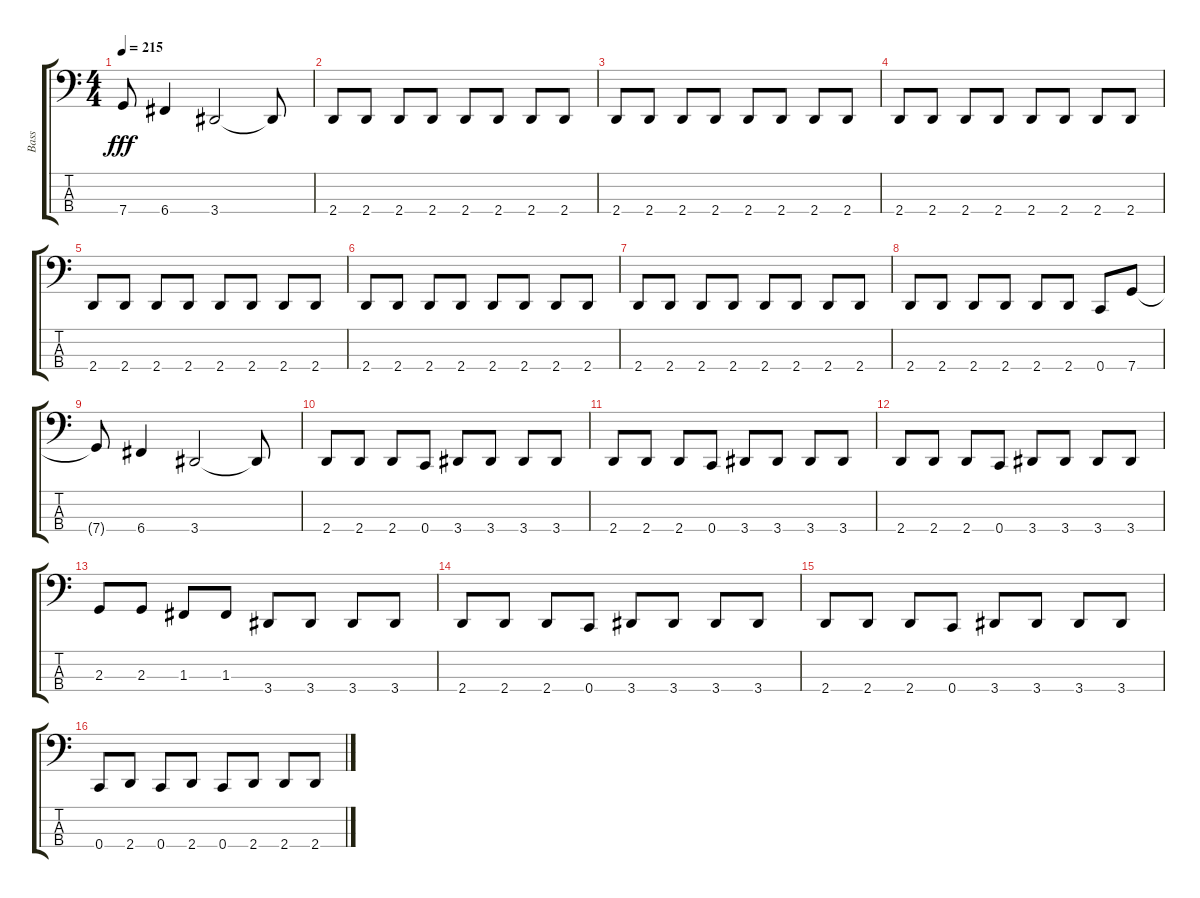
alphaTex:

\track ("Bass" "Bass") {instrument electricbassfinger}
\staff {score tabs}
\tuning (Eb2 Bb1 F1 C1) {hide}
\ts (4 4)
\tempo 215
\clef f4
\ks c
7.4{t}.8{dy fff} 6.4.4 3.4.2 3.4{t}.8 |
2.4.8 2.4.8 2.4.8 2.4.8 2.4.8 2.4.8 2.4.8 2.4.8 |
2.4.8 2.4.8 2.4.8 2.4.8 2.4.8 2.4.8 2.4.8 2.4.8 |
2.4.8 2.4.8 2.4.8 2.4.8 2.4.8 2.4.8 2.4.8 2.4.8 |
2.4.8 2.4.8 2.4.8 2.4.8 2.4.8 2.4.8 2.4.8 2.4.8 |
2.4.8 2.4.8 2.4.8 2.4.8 2.4.8 2.4.8 2.4.8 2.4.8 |
2.4.8 2.4.8 2.4.8 2.4.8 2.4.8 2.4.8 2.4.8 2.4.8 |
2.4.8 2.4.8 2.4.8 2.4.8 2.4.8 2.4.8 0.4.8 7.4.8 |
7.4{t}.8 6.4.4 3.4.2 3.4{t}.8 |
2.4.8 2.4.8 2.4.8 0.4.8 3.4.8 3.4.8 3.4.8 3.4.8 |
2.4.8 2.4.8 2.4.8 0.4.8 3.4.8 3.4.8 3.4.8 3.4.8 |
2.4.8 2.4.8 2.4.8 0.4.8 3.4.8 3.4.8 3.4.8 3.4.8 |
2.3.8 2.3.8 1.3.8 1.3.8 3.4.8 3.4.8 3.4.8 3.4.8 |
2.4.8 2.4.8 2.4.8 0.4.8 3.4.8 3.4.8 3.4.8 3.4.8 |
2.4.8 2.4.8 2.4.8 0.4.8 3.4.8 3.4.8 3.4.8 3.4.8 |
0.4.8 2.4.8 0.4.8 2.4.8 0.4.8 2.4.8 2.4.8 2.4.8
